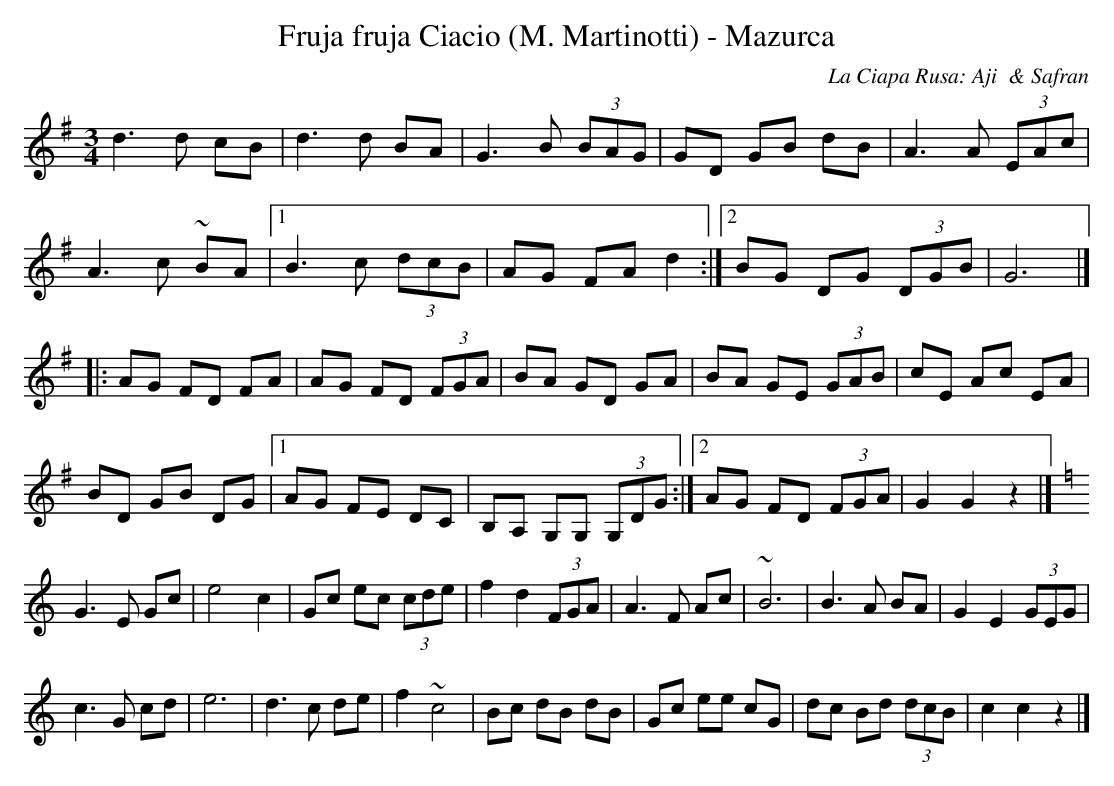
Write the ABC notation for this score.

X:1
T:Fruja fruja Ciacio (M. Martinotti) - Mazurca
C:La Ciapa Rusa: Aji  & Safran
M:3/4
L:1/8
K:G
d3d cB|d3d BA|G3 B (3BAG|GD GB dB|A3A (3EAc|
A3c ~BA|1 B3 c (3dcB|AG FA d2:|2 BG DG (3DGB|G6|]
|:AG FD FA|AG FD (3FGA|BA GD GA|BA GE (3GAB|\
cE Ac EA|
BD GB DG|1 AG FE DC|\
B,A, G,G, (3G,DG:|2 AG FD (3FGA|G2G2z2|]
K:C
G3E Gc|e4 c2|Gc ec (3cde|f2 d2(3FGA|A3F Ac|~B6|\
B3A BA|G2E2 (3GEG|
c3G cd|e6|d3c de|f2~c4|\
Bc dB dB|Gc ee cG|dc Bd (3dcB|c2c2z2|]
